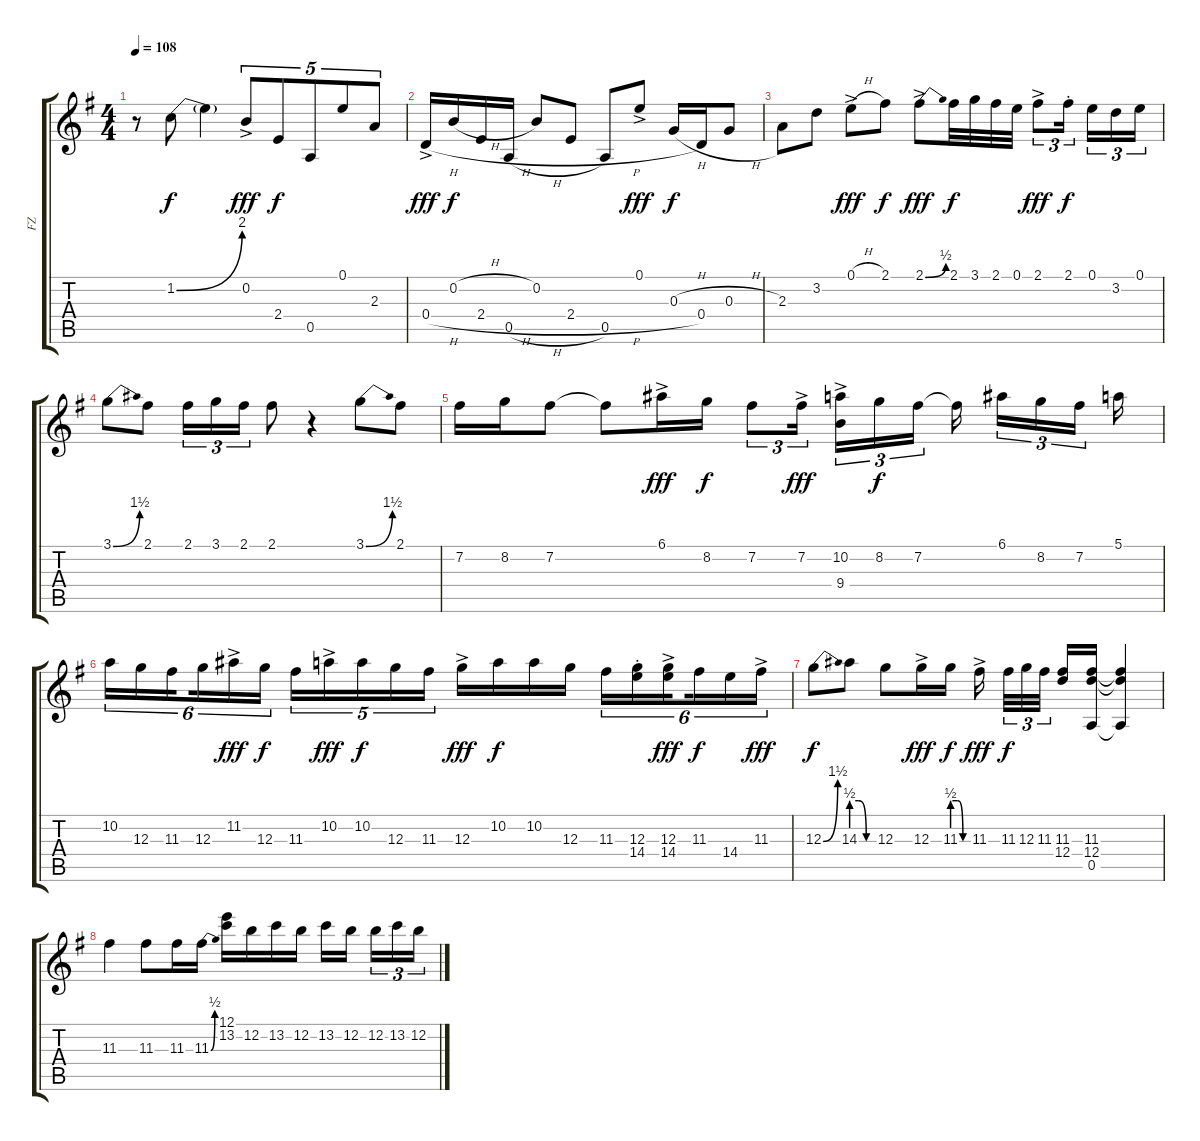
\track ("FZ" "FZ") {instrument electricguitarjazz}
\staff {score tabs}
\tuning (E4 B3 G3 D3 A2 E2) {hide}
\ts (4 4)
\tempo 108
\clef g2
\ks g
r.8{dy f} 1.2{be (bend 0 0 60 8)}.8 1.2{t}.4 0.2{ac}.8{tu (5 4) dy fff} 2.4.8{tu (5 4) dy f} 0.5.8{tu (5 4)} 0.1.8{tu (5 4)} 2.3.8{tu (5 4)} |
0.4{h ac}.16{dy fff} 0.2{h}.16{dy f} 2.4{h}.16 0.5{h}.16 0.2.8 2.4{h}.8 0.5.8 0.1{ac}.8{dy fff} 0.3{h}.16{dy f} 0.4.16 0.3{h}.8 |
2.3.8 3.2.8 0.1{h ac}.8{dy fff} 2.1.8{dy f} 2.1{be (bend 0 0 60 2) ac}.8{dy fff} 2.1.32{dy f} 3.1.32 2.1.32 0.1.32 2.1{ac}.8{tu (3 2) dy fff} 2.1{st}.16{tu (3 2) dy f beam splitsecondary} 0.1.16{tu (3 2)} 3.2.16{tu (3 2)} 0.1.16{tu (3 2)} |
3.1{be (bend 0 0 60 6)}.8 2.1.8 2.1.16{tu (3 2)} 3.1.16{tu (3 2)} 2.1.16{tu (3 2)} 2.1.8 r.4 3.1{be (bend 0 0 60 6)}.8 2.1.8 |
7.2.16 8.2.16 7.2.8 7.2{t}.8 6.1{ac}.16{dy fff} 8.2.16{dy f} 7.2.8{tu (3 2)} 7.2{ac}.16{tu (3 2) dy fff beam splitsecondary} (10.2{ac} 9.4{ac}).16{tu (3 2)} 8.2.16{tu (3 2) dy f} 7.2.16{tu (3 2)} 7.2{t}.16{beam splitsecondary} 6.1.16{tu (3 2)} 8.2.16{tu (3 2)} 7.2.16{tu (3 2) beam splitsecondary} 5.1.16 |
10.2.16{tu (6 4)} 12.3.16{tu (6 4)} 11.3.16{tu (6 4) beam splitsecondary} 12.3.16{tu (6 4)} 11.2{ac}.16{tu (6 4) dy fff} 12.3.16{tu (6 4) dy f} 11.3.16{tu (5 4)} 10.2{ac}.16{tu (5 4) dy fff} 10.2.16{tu (5 4) dy f} 12.3.16{tu (5 4)} 11.3.16{tu (5 4)} 12.3{ac}.16{dy fff} 10.2.16{dy f} 10.2.16 12.3.16 11.3.16{tu (6 4)} (12.3{st} 14.4{st}).16{tu (6 4)} (12.3{ac} 14.4{ac}).16{tu (6 4) dy fff beam splitsecondary} 11.3.16{tu (6 4) dy f} 14.4.16{tu (6 4)} 11.3{ac}.16{tu (6 4) dy fff} |
12.3{be (bend 0 0 60 6)}.8{dy f} 14.3{be (custom 0 2 20 2 40 0 60 0)}.8 12.3.8 12.3{ac}.16{dy fff} 11.3{be (custom 0 2 20 2 40 0 60 0)}.16{dy f} 11.3{ac}.16{dy fff beam splitsecondary} 11.3.32{tu (3 2) dy f} 12.3.32{tu (3 2)} 11.3.32{tu (3 2) beam splitsecondary} (11.3 12.4).16 (11.3 12.4 0.5).16 (11.3{t} 12.4{t} 0.5{t}).4 |
11.3.4 11.3.8 11.3.16 11.3{be (bend 0 0 60 2)}.16 (12.1 13.2).16 12.2.16 13.2.16 12.2.16 13.2.16 12.2.16{beam splitsecondary} 12.2.16{tu (3 2)} 13.2.16{tu (3 2)} 12.2.16{tu (3 2)}
